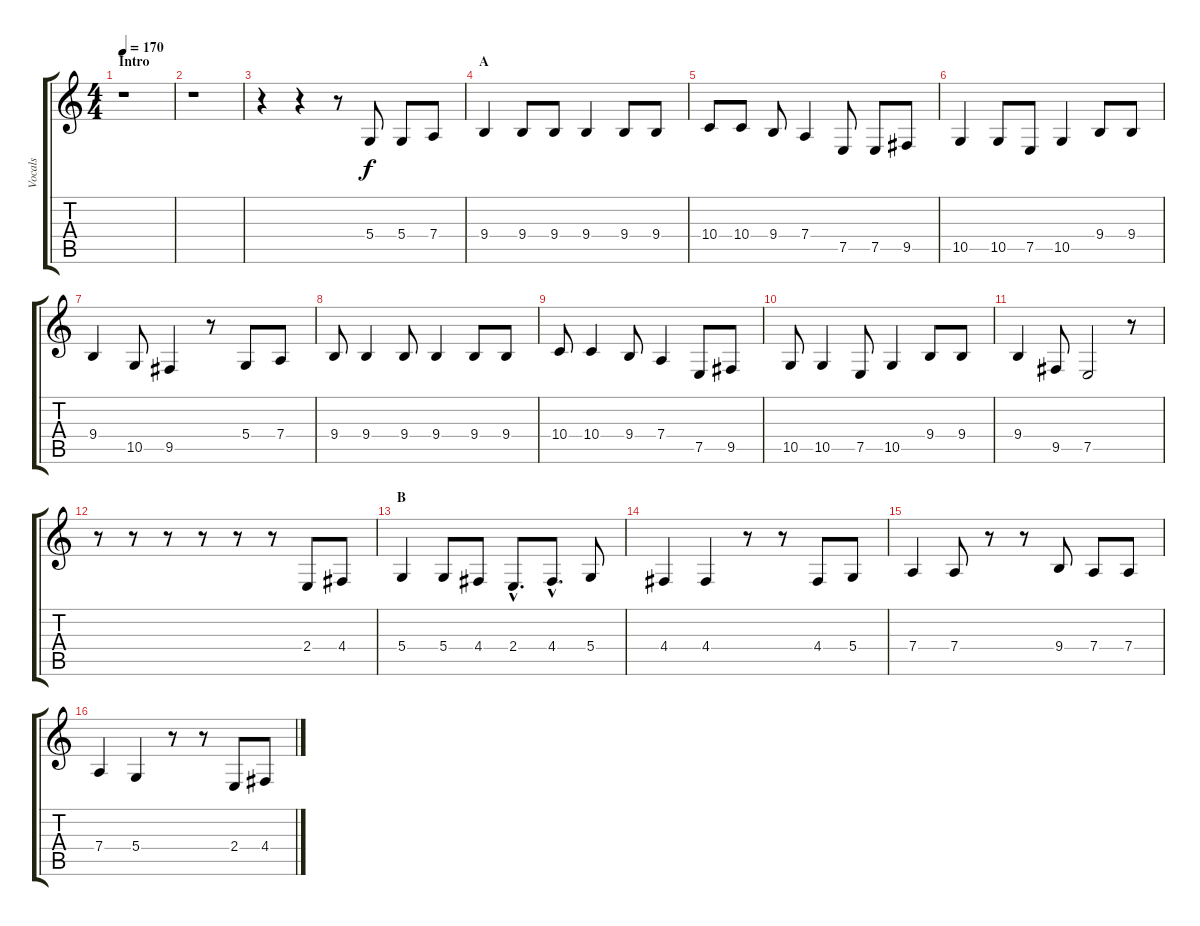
\track ("Vocals" "Vocals") {instrument choiraahs}
\staff {score tabs}
\tuning (E4 B3 G3 D3 A2 E2) {hide}
\ts (4 4)
\section ("" "Intro")
\tempo 170
\clef g2
\ks c
r.1{dy f instrument choiraahs} |
r.1 |
r.4 r.4 r.8 5.4.8 5.4.8 7.4.8 |
\section ("" "A")
9.4.4 9.4.8 9.4.8 9.4.4 9.4.8 9.4.8 |
10.4.8 10.4.8 9.4.8 7.4.4 7.5.8 7.5.8 9.5.8 |
10.5.4 10.5.8 7.5.8 10.5.4 9.4.8 9.4.8 |
9.4.4 10.5.8 9.5.4 r.8 5.4.8 7.4.8 |
9.4.8 9.4.4 9.4.8 9.4.4 9.4.8 9.4.8 |
10.4.8 10.4.4 9.4.8 7.4.4 7.5.8 9.5.8 |
10.5.8 10.5.4 7.5.8 10.5.4 9.4.8 9.4.8 |
9.4.4 9.5.8 7.5.2 r.8 |
r.8 r.8 r.8 r.8 r.8 r.8 2.4.8 4.4.8 |
\section ("" "B")
5.4.4 5.4.8 4.4.8 2.4{hac}.8{d} 4.4{hac}.8{d} 5.4.8 |
4.4.4 4.4.4 r.8 r.8 4.4.8 5.4.8 |
7.4.4 7.4.8 r.8 r.8 9.4.8 7.4.8 7.4.8 |
7.4.4 5.4.4 r.8 r.8 2.4.8 4.4.8
